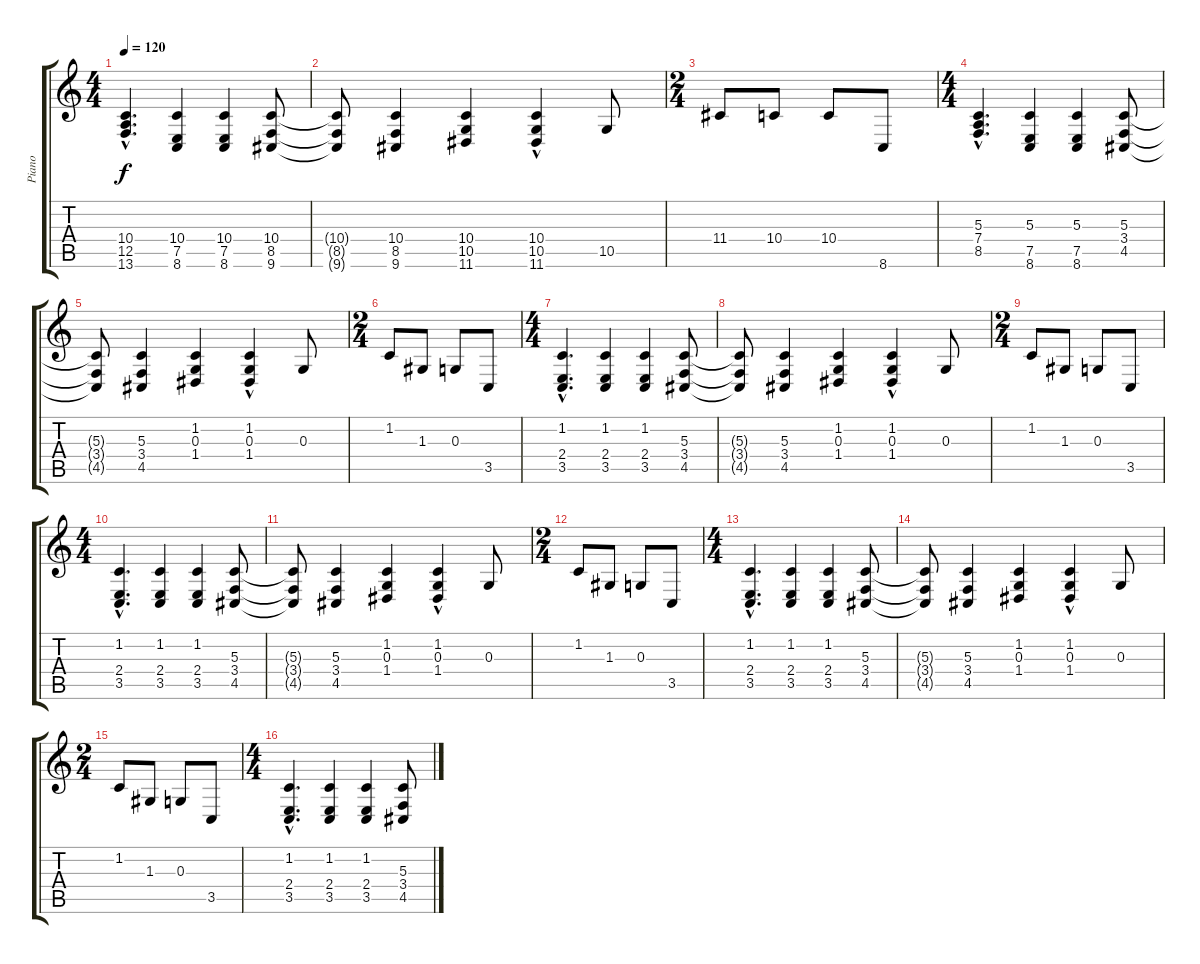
\track ("Piano" "Piano") {instrument brightacousticpiano}
\staff {score tabs}
\tuning (E4 B3 G3 D3 A2 E2) {hide}
\ts (4 4)
\tempo 120
\clef g2
\ks c
(10.4{hac} 12.5{hac} 13.6{hac}).4{d dy f} (10.4 7.5 8.6).4 (10.4 7.5 8.6).4 (10.4 8.5 9.6).8 |
(10.4{t} 8.5{t} 9.6{t}).8 (10.4 8.5 9.6).4 (10.4 10.5 11.6).4 (10.4{hac} 10.5 11.6).4 10.5.8 |
\ts (2 4)
11.4.8 10.4.8 10.4.8 8.6.8 |
\ts (4 4)
(5.3{hac} 7.4{hac} 8.5{hac}).4{d} (5.3 7.5 8.6).4 (5.3 7.5 8.6).4 (5.3 3.4 4.5).8 |
(5.3{t} 3.4{t} 4.5{t}).8 (5.3 3.4 4.5).4 (1.2 0.3 1.4).4 (1.2{hac} 0.3 1.4).4 0.3.8 |
\ts (2 4)
1.2.8 1.3.8 0.3.8 3.5.8 |
\ts (4 4)
(1.2{hac} 2.4{hac} 3.5{hac}).4{d} (1.2 2.4 3.5).4 (1.2 2.4 3.5).4 (5.3 3.4 4.5).8 |
(5.3{t} 3.4{t} 4.5{t}).8 (5.3 3.4 4.5).4 (1.2 0.3 1.4).4 (1.2{hac} 0.3 1.4).4 0.3.8 |
\ts (2 4)
1.2.8 1.3.8 0.3.8 3.5.8 |
\ts (4 4)
(1.2{hac} 2.4{hac} 3.5{hac}).4{d} (1.2 2.4 3.5).4 (1.2 2.4 3.5).4 (5.3 3.4 4.5).8 |
(5.3{t} 3.4{t} 4.5{t}).8 (5.3 3.4 4.5).4 (1.2 0.3 1.4).4 (1.2{hac} 0.3 1.4).4 0.3.8 |
\ts (2 4)
1.2.8 1.3.8 0.3.8 3.5.8 |
\ts (4 4)
(1.2{hac} 2.4{hac} 3.5{hac}).4{d} (1.2 2.4 3.5).4 (1.2 2.4 3.5).4 (5.3 3.4 4.5).8 |
(5.3{t} 3.4{t} 4.5{t}).8 (5.3 3.4 4.5).4 (1.2 0.3 1.4).4 (1.2{hac} 0.3 1.4).4 0.3.8 |
\ts (2 4)
1.2.8 1.3.8 0.3.8 3.5.8 |
\ts (4 4)
(1.2{hac} 2.4{hac} 3.5{hac}).4{d} (1.2 2.4 3.5).4 (1.2 2.4 3.5).4 (5.3 3.4 4.5).8
